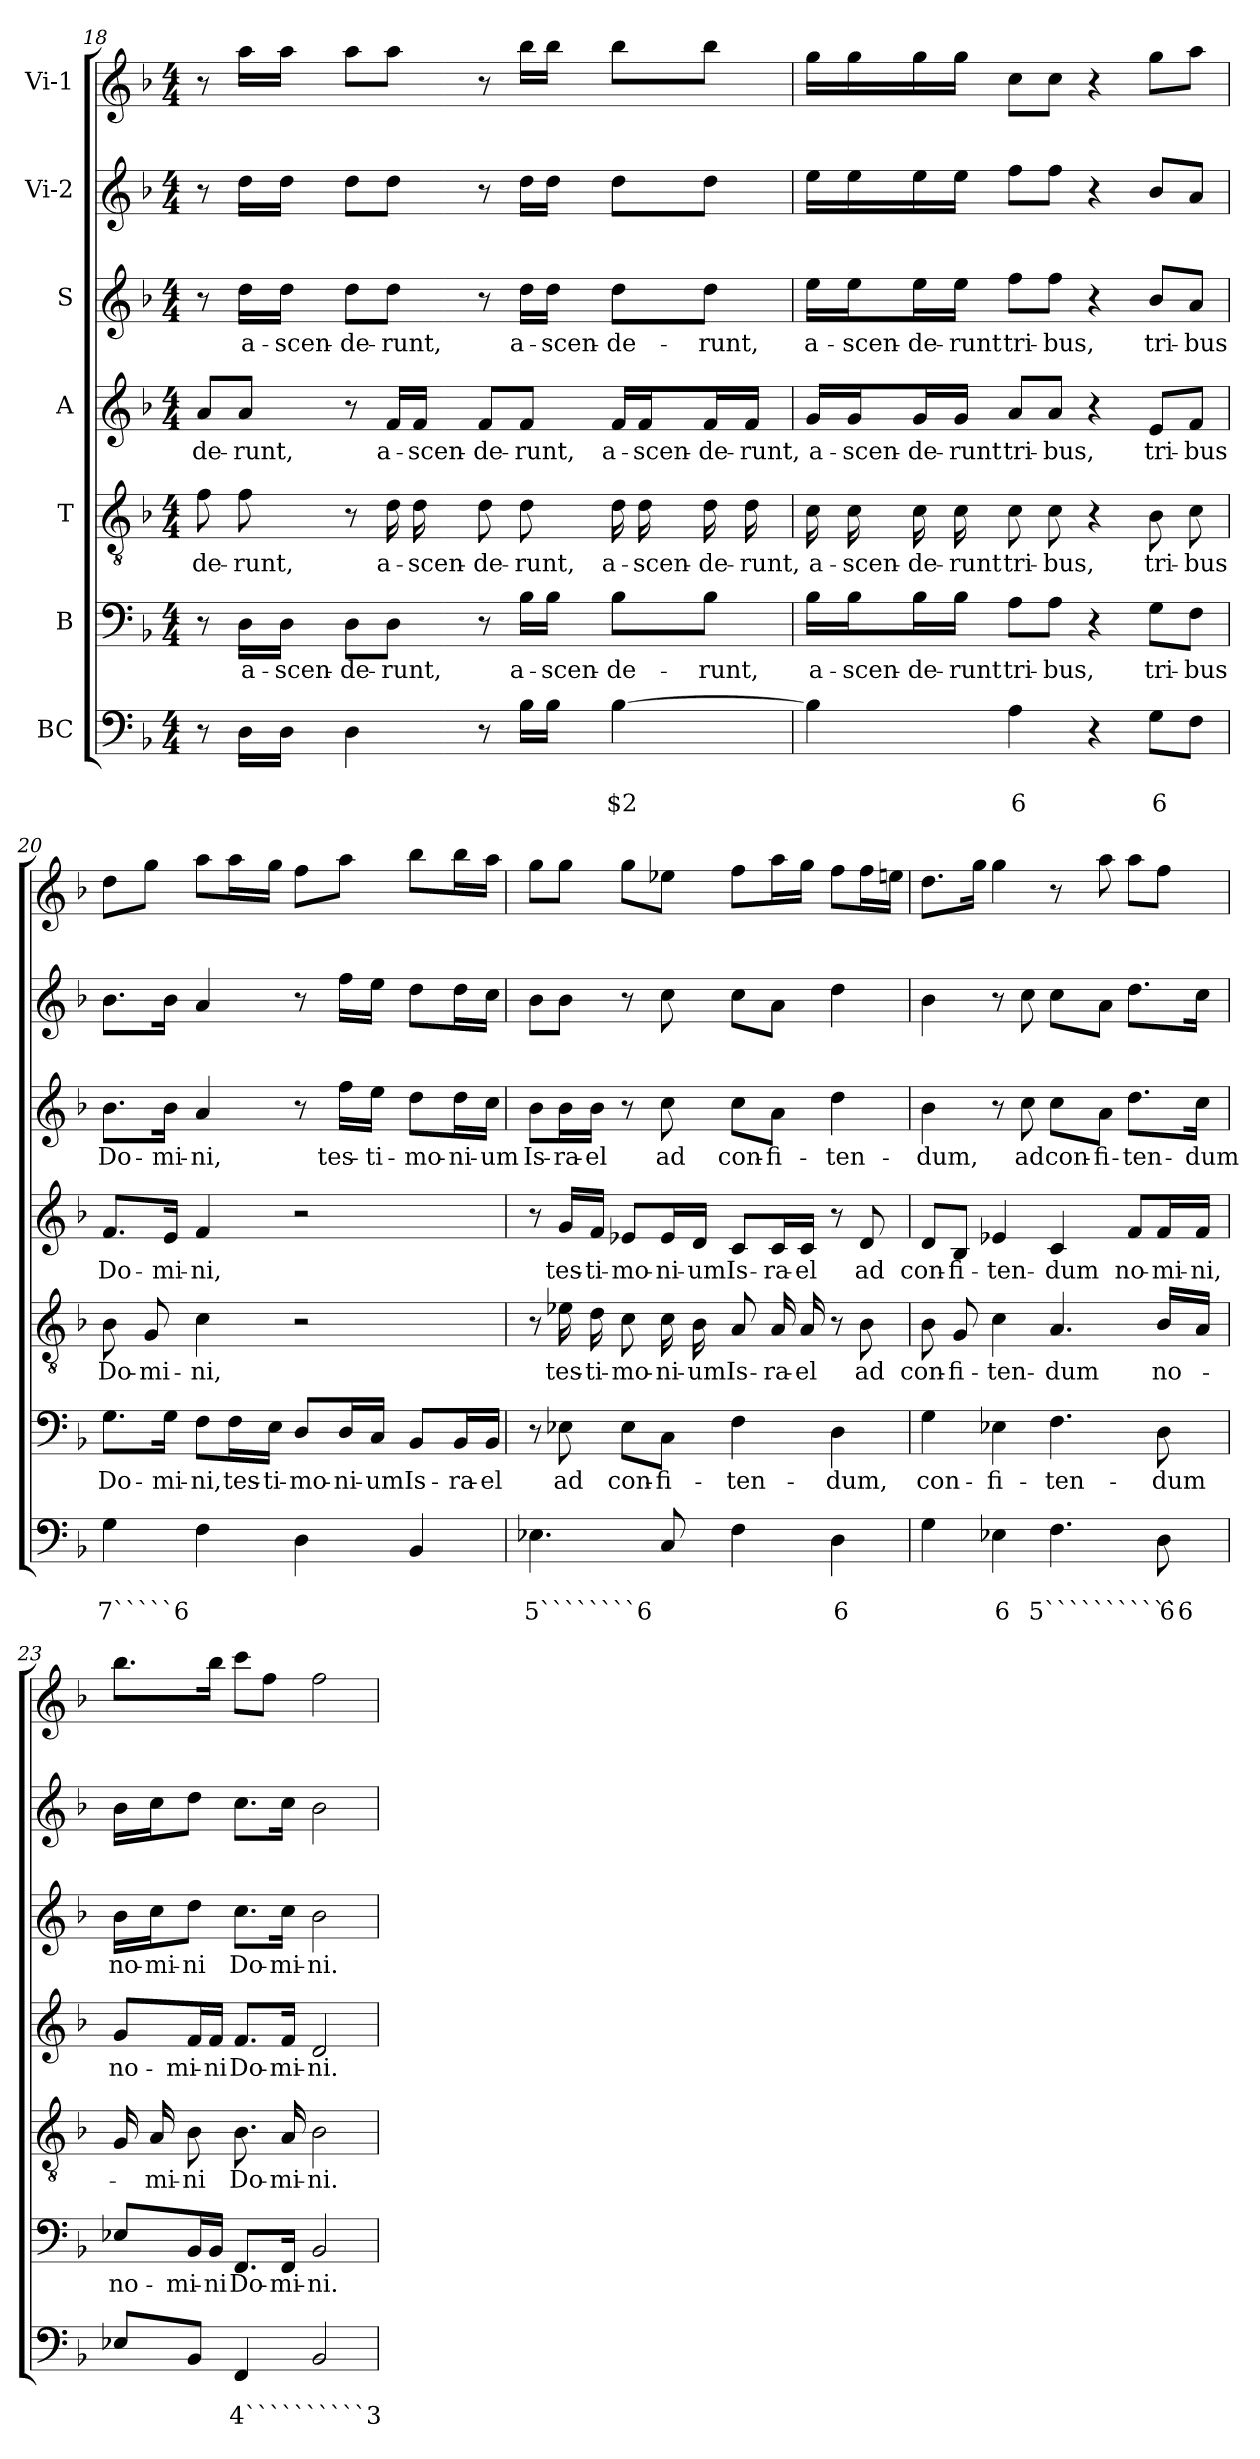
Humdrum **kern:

**kern	**text	**text	**kern	**text	**kern	**text	**kern	**text	**kern	**text	**kern	**kern
*part7	*part7	*part7	*part6	*part6	*part5	*part5	*part4	*part4	*part3	*part3	*part2	*part1
*staff7	*staff7	*staff7	*staff6	*staff6	*staff5	*staff5	*staff4	*staff4	*staff3	*staff3	*staff2	*staff1
*I"BC	*	*	*I"B	*	*I"T	*	*I"A	*	*I"S	*	*I"Vi-2	*I"Vi-1
*clefF4	*	*	*clefF4	*	*clefGv2	*	*clefG2	*	*clefG2	*	*clefG2	*clefG2
*k[b-]	*	*	*k[b-]	*	*k[b-]	*	*k[b-]	*	*k[b-]	*	*k[b-]	*k[b-]
*F:	*	*	*F:	*	*F:	*	*F:	*	*F:	*	*F:	*F:
*M4/4	*	*	*M4/4	*	*M4/4	*	*M4/4	*	*M4/4	*	*M4/4	*M4/4
=18	=18	=18	=18	=18	=18	=18	=18	=18	=18	=18	=18	=18
!	!	!	!	!	!	!LO:LY:b	!	!LO:LY:b	!	!	!	!
8r	.	.	8r	.	8f\	-de-	8a/L	-de-	8r	.	8r	8r
!	!	!	!	!LO:LY:b	!	!LO:LY:b	!	!LO:LY:b	!	!LO:LY:b	!	!
16D\LL	.	.	16D\LL	a-	8f\	-runt,	8a/J	-runt,	16dd\LL	a-	16dd\LL	16aa\LL
!	!	!	!	!LO:LY:b	!	!	!	!	!	!LO:LY:b	!	!
16D\JJ	.	.	16D\JJ	-scen-	.	.	.	.	16dd\JJ	-scen-	16dd\JJ	16aa\JJ
!	!	!	!	!LO:LY:b	!	!	!	!	!	!LO:LY:b	!	!
4D\	.	.	8D\L	-de-	8r	.	8r	.	8dd\L	-de-	8dd\L	8aa\L
!	!	!	!	!LO:LY:b	!	!LO:LY:b	!	!LO:LY:b	!	!LO:LY:b	!	!
.	.	.	8D\J	-runt,	16d\	a-	16f/LL	a-	8dd\J	-runt,	8dd\J	8aa\J
!	!	!	!	!	!	!LO:LY:b	!	!LO:LY:b	!	!	!	!
.	.	.	.	.	16d\	-scen-	16f/JJ	-scen-	.	.	.	.
!	!	!	!	!	!	!LO:LY:b	!	!LO:LY:b	!	!	!	!
8r	.	.	8r	.	8d\	-de-	8f/L	-de-	8r	.	8r	8r
!	!	!	!	!LO:LY:b	!	!LO:LY:b	!	!LO:LY:b	!	!LO:LY:b	!	!
16B-\LL	.	.	16B-\LL	a-	8d\	-runt,	8f/J	-runt,	16dd\LL	a-	16dd\LL	16bb-\LL
!	!	!	!	!LO:LY:b	!	!	!	!	!	!LO:LY:b	!	!
16B-\JJ	.	.	16B-\JJ	-scen-	.	.	.	.	16dd\JJ	-scen-	16dd\JJ	16bb-\JJ
!	!	!LO:LY:b	!	!LO:LY:b	!	!LO:LY:b	!	!LO:LY:b	!	!LO:LY:b	!	!
[4B-\	.	$2	8B-\L	-de-	16d\	a-	16f/LL	a-	8dd\L	-de-	8dd\L	8bb-\L
!	!	!	!	!	!	!LO:LY:b	!	!LO:LY:b	!	!	!	!
.	.	.	.	.	16d\	-scen-	16f/J	-scen-	.	.	.	.
!	!	!	!	!LO:LY:b	!	!LO:LY:b	!	!LO:LY:b	!	!LO:LY:b	!	!
.	.	.	8B-\J	-runt,	16d\	-de-	16f/L	-de-	8dd\J	-runt,	8dd\J	8bb-\J
!	!	!	!	!	!	!LO:LY:b	!	!LO:LY:b	!	!	!	!
.	.	.	.	.	16d\	-runt,	16f/JJ	-runt,	.	.	.	.
!!LO:PB:g=z
=19	=19	=19	=19	=19	=19	=19	=19	=19	=19	=19	=19	=19
!	!	!	!	!LO:LY:b	!	!LO:LY:b	!	!LO:LY:b	!	!LO:LY:b	!	!
4B-\]	.	.	16B-\LL	a-	16c\	a-	16g/LL	a-	16ee\LL	a-	16ee\LL	16gg\LL
!	!	!	!	!LO:LY:b	!	!LO:LY:b	!	!LO:LY:b	!	!LO:LY:b	!	!
.	.	.	16B-\J	-scen-	16c\	-scen-	16g/J	-scen-	16ee\J	-scen-	16ee\	16gg\
!	!	!	!	!LO:LY:b	!	!LO:LY:b	!	!LO:LY:b	!	!LO:LY:b	!	!
.	.	.	16B-\L	-de-	16c\	-de-	16g/L	-de-	16ee\L	-de-	16ee\	16gg\
!	!	!	!	!LO:LY:b	!	!LO:LY:b	!	!LO:LY:b	!	!LO:LY:b	!	!
.	.	.	16B-\JJ	-runt	16c\	-runt	16g/JJ	-runt	16ee\JJ	-runt	16ee\JJ	16gg\JJ
!	!	!LO:LY:b	!	!LO:LY:b	!	!LO:LY:b	!	!LO:LY:b	!	!LO:LY:b	!	!
4A\	.	6	8A\L	tri-	8c\	tri-	8a/L	tri-	8ff\L	tri-	8ff\L	8cc\L
!	!	!	!	!LO:LY:b	!	!LO:LY:b	!	!LO:LY:b	!	!LO:LY:b	!	!
.	.	.	8A\J	-bus,	8c\	-bus,	8a/J	-bus,	8ff\J	-bus,	8ff\J	8cc\J
4r	.	.	4r	.	4r	.	4r	.	4r	.	4r	4r
!	!	!LO:LY:b	!	!LO:LY:b	!	!LO:LY:b	!	!LO:LY:b	!	!LO:LY:b	!	!
8G\L	.	6	8G\L	tri-	8B-\	tri-	8e/L	tri-	8b-/L	tri-	8b-/L	8gg\L
!	!	!	!	!LO:LY:b	!	!LO:LY:b	!	!LO:LY:b	!	!LO:LY:b	!	!
8F\J	.	.	8F\J	-bus	8c\	-bus	8f/J	-bus	8a/J	-bus	8a/J	8aa\J
=20	=20	=20	=20	=20	=20	=20	=20	=20	=20	=20	=20	=20
!	!	!LO:LY:b	!	!LO:LY:b	!	!LO:LY:b	!	!LO:LY:b	!	!LO:LY:b	!	!
4G\	.	7`````6	8.G\L	Do-	8B-\	Do-	8.f/L	Do-	8.b-\L	Do-	8.b-\L	8dd\L
!	!	!	!	!	!	!LO:LY:b	!	!	!	!	!	!
.	.	.	.	.	8G/	-mi-	.	.	.	.	.	8gg\J
!	!	!	!	!LO:LY:b	!	!	!	!LO:LY:b	!	!LO:LY:b	!	!
.	.	.	16G\Jk	-mi-	.	.	16e/Jk	-mi-	16b-\Jk	-mi-	16b-\Jk	.
!	!	!	!	!LO:LY:b	!	!LO:LY:b	!	!LO:LY:b	!	!LO:LY:b	!	!
4F\	.	.	8F\L	-ni,	4c\	-ni,	4f/	-ni,	4a/	-ni,	4a/	8aa\L
!	!	!	!	!LO:LY:b	!	!	!	!	!	!	!	!
.	.	.	16F\L	tes-	.	.	.	.	.	.	.	16aa\L
!	!	!	!	!LO:LY:b	!	!	!	!	!	!	!	!
.	.	.	16E\JJ	-ti-	.	.	.	.	.	.	.	16gg\JJ
!	!	!	!	!LO:LY:b	!	!	!	!	!	!	!	!
4D\	.	.	8D/L	-mo-	2r	.	2r	.	8r	.	8r	8ff\L
!	!	!	!	!LO:LY:b	!	!	!	!	!	!LO:LY:b	!	!
.	.	.	16D/L	-ni-	.	.	.	.	16ff\LL	tes-	16ff\LL	8aa\J
!	!	!	!	!LO:LY:b	!	!	!	!	!	!LO:LY:b	!	!
.	.	.	16C/JJ	-um	.	.	.	.	16ee\JJ	-ti-	16ee\JJ	.
!	!	!	!	!LO:LY:b	!	!	!	!	!	!LO:LY:b	!	!
4BB-/	.	.	8BB-/L	Is-	.	.	.	.	8dd\L	-mo-	8dd\L	8bb-\L
!	!	!	!	!LO:LY:b	!	!	!	!	!	!LO:LY:b	!	!
.	.	.	16BB-/L	-ra-	.	.	.	.	16dd\L	-ni-	16dd\L	16bb-\L
!	!	!	!	!LO:LY:b	!	!	!	!	!	!LO:LY:b	!	!
.	.	.	16BB-/JJ	-el	.	.	.	.	16cc\JJ	-um	16cc\JJ	16aa\JJ
=21	=21	=21	=21	=21	=21	=21	=21	=21	=21	=21	=21	=21
!	!	!LO:LY:b	!	!	!	!	!	!	!	!LO:LY:b	!	!
4.E-X\	.	5````````6	8r	.	8r	.	8r	.	8b-\L	Is-	8b-\L	8gg\L
!	!	!	!	!LO:LY:b	!	!LO:LY:b	!	!LO:LY:b	!	!LO:LY:b	!	!
.	.	.	8E-X\	ad	16e-X\	tes-	16g/LL	tes-	16b-\L	-ra-	8b-\J	8gg\J
!	!	!	!	!	!	!LO:LY:b	!	!LO:LY:b	!	!LO:LY:b	!	!
.	.	.	.	.	16d\	-ti-	16f/JJ	-ti-	16b-\JJ	-el	.	.
!	!	!	!	!LO:LY:b	!	!LO:LY:b	!	!LO:LY:b	!	!	!	!
.	.	.	8E-\L	con-	8c\	-mo-	8e-X/L	-mo-	8r	.	8r	8gg\L
!	!	!	!	!LO:LY:b	!	!LO:LY:b	!	!LO:LY:b	!	!LO:LY:b	!	!
8C/	.	.	8C\J	-fi-	16c\	-ni-	16e-/L	-ni-	8cc\	ad	8cc\	8ee-X\J
!	!	!	!	!	!	!LO:LY:b	!	!LO:LY:b	!	!	!	!
.	.	.	.	.	16B-\	-um	16d/JJ	-um	.	.	.	.
!	!	!	!	!LO:LY:b	!	!LO:LY:b	!	!LO:LY:b	!	!LO:LY:b	!	!
4F\	.	.	4F\	-ten-	8A/	Is-	8c/L	Is-	8cc\L	con-	8cc\L	8ff\L
!	!	!	!	!	!	!LO:LY:b	!	!LO:LY:b	!	!LO:LY:b	!	!
.	.	.	.	.	16A/	-ra-	16c/L	-ra-	8a\J	-fi-	8a\J	16aa\L
!	!	!	!	!	!	!LO:LY:b	!	!LO:LY:b	!	!	!	!
.	.	.	.	.	16A/	-el	16c/JJ	-el	.	.	.	16gg\JJ
!	!	!LO:LY:b	!	!LO:LY:b	!	!	!	!	!	!LO:LY:b	!	!
4D\	.	6	4D\	-dum,	8r	.	8r	.	4dd\	-ten-	4dd\	8ff\L
!	!	!	!	!	!	!LO:LY:b	!	!LO:LY:b	!	!	!	!
.	.	.	.	.	8B-\	ad	8d/	ad	.	.	.	16ff\L
.	.	.	.	.	.	.	.	.	.	.	.	16een\JJ
!!LO:LB:g=z
=22	=22	=22	=22	=22	=22	=22	=22	=22	=22	=22	=22	=22
!	!	!	!	!LO:LY:b	!	!LO:LY:b	!	!LO:LY:b	!	!LO:LY:b	!	!
4G\	.	.	4G\	con-	8B-\	con-	8d/L	con-	4b-\	-dum,	4b-\	8.dd\L
!	!	!	!	!	!	!LO:LY:b	!	!LO:LY:b	!	!	!	!
.	.	.	.	.	8G/	-fi-	8B-/J	-fi-	.	.	.	.
.	.	.	.	.	.	.	.	.	.	.	.	16gg\Jk
!	!	!LO:LY:b	!	!LO:LY:b	!	!LO:LY:b	!	!LO:LY:b	!	!	!	!
4E-X\	.	6	4E-X\	-fi-	4c\	-ten-	4e-X/	-ten-	8r	.	8r	4gg\
!	!	!	!	!	!	!	!	!	!	!LO:LY:b	!	!
.	.	.	.	.	.	.	.	.	8cc\	ad	8cc\	.
!	!	!LO:LY:b	!	!LO:LY:b	!	!LO:LY:b	!	!LO:LY:b	!	!LO:LY:b	!	!
4.F\	.	5```````````6	4.F\	-ten-	4.A/	-dum	4c/	-dum	8cc\L	con-	8cc\L	8r
!	!	!	!	!	!	!	!	!	!	!LO:LY:b	!	!
.	.	.	.	.	.	.	.	.	8a\J	-fi-	8a\J	8aa\
!	!	!	!	!	!	!	!	!LO:LY:b	!	!LO:LY:b	!	!
.	.	.	.	.	.	.	8f/L	no-	8.dd\L	-ten-	8.dd\L	8aa\L
!	!	!LO:LY:b	!	!LO:LY:b	!	!LO:LY:b	!	!LO:LY:b	!	!	!	!
8D\	.	6	8D\	-dum	16B-/LL	no-	16f/L	-mi-	.	.	.	8ff\J
!	!	!	!	!	!	!	!	!LO:LY:b	!	!LO:LY:b	!	!
.	.	.	.	.	16A/JJ	.	16f/JJ	-ni,	16cc\Jk	-dum	16cc\Jk	.
=23	=23	=23	=23	=23	=23	=23	=23	=23	=23	=23	=23	=23
!	!	!	!	!LO:LY:b	!	!	!	!LO:LY:b	!	!LO:LY:b	!	!
8E-X/L	.	.	8E-X/L	no-	16G/	.	8g/L	no-	16b-\LL	no-	16b-\LL	8.bb-\L
!	!	!	!	!	!	!LO:LY:b	!	!	!	!LO:LY:b	!	!
.	.	.	.	.	16A/	-mi-	.	.	16cc\J	-mi-	16cc\J	.
!	!	!	!	!LO:LY:b	!	!LO:LY:b	!	!LO:LY:b	!	!LO:LY:b	!	!
8BB-/J	.	.	16BB-/L	-mi-	8B-\	-ni	16f/L	-mi-	8dd\J	-ni	8dd\J	.
!	!	!	!	!LO:LY:b	!	!	!	!LO:LY:b	!	!	!	!
.	.	.	16BB-/JJ	-ni	.	.	16f/JJ	-ni	.	.	.	16bb-\Jk
!	!	!LO:LY:b	!	!LO:LY:b	!	!LO:LY:b	!	!LO:LY:b	!	!LO:LY:b	!	!
4FF/	.	4``````````3	8.FF/L	Do-	8.B-\	Do-	8.f/L	Do-	8.cc\L	Do-	8.cc\L	8ccc\L
.	.	.	.	.	.	.	.	.	.	.	.	8ff\J
!	!	!	!	!LO:LY:b	!	!LO:LY:b	!	!LO:LY:b	!	!LO:LY:b	!	!
.	.	.	16FF/Jk	-mi-	16A/	-mi-	16f/Jk	-mi-	16cc\Jk	-mi-	16cc\Jk	.
!	!	!	!	!LO:LY:b	!	!LO:LY:b	!	!LO:LY:b	!	!LO:LY:b	!	!
2BB-/	.	.	2BB-/	-ni.	2B-\	-ni.	2d/	-ni.	2b-\	-ni.	2b-\	2ff\
=	=	=	=	=	=	=	=	=	=	=	=	=
*-	*-	*-	*-	*-	*-	*-	*-	*-	*-	*-	*-	*-
